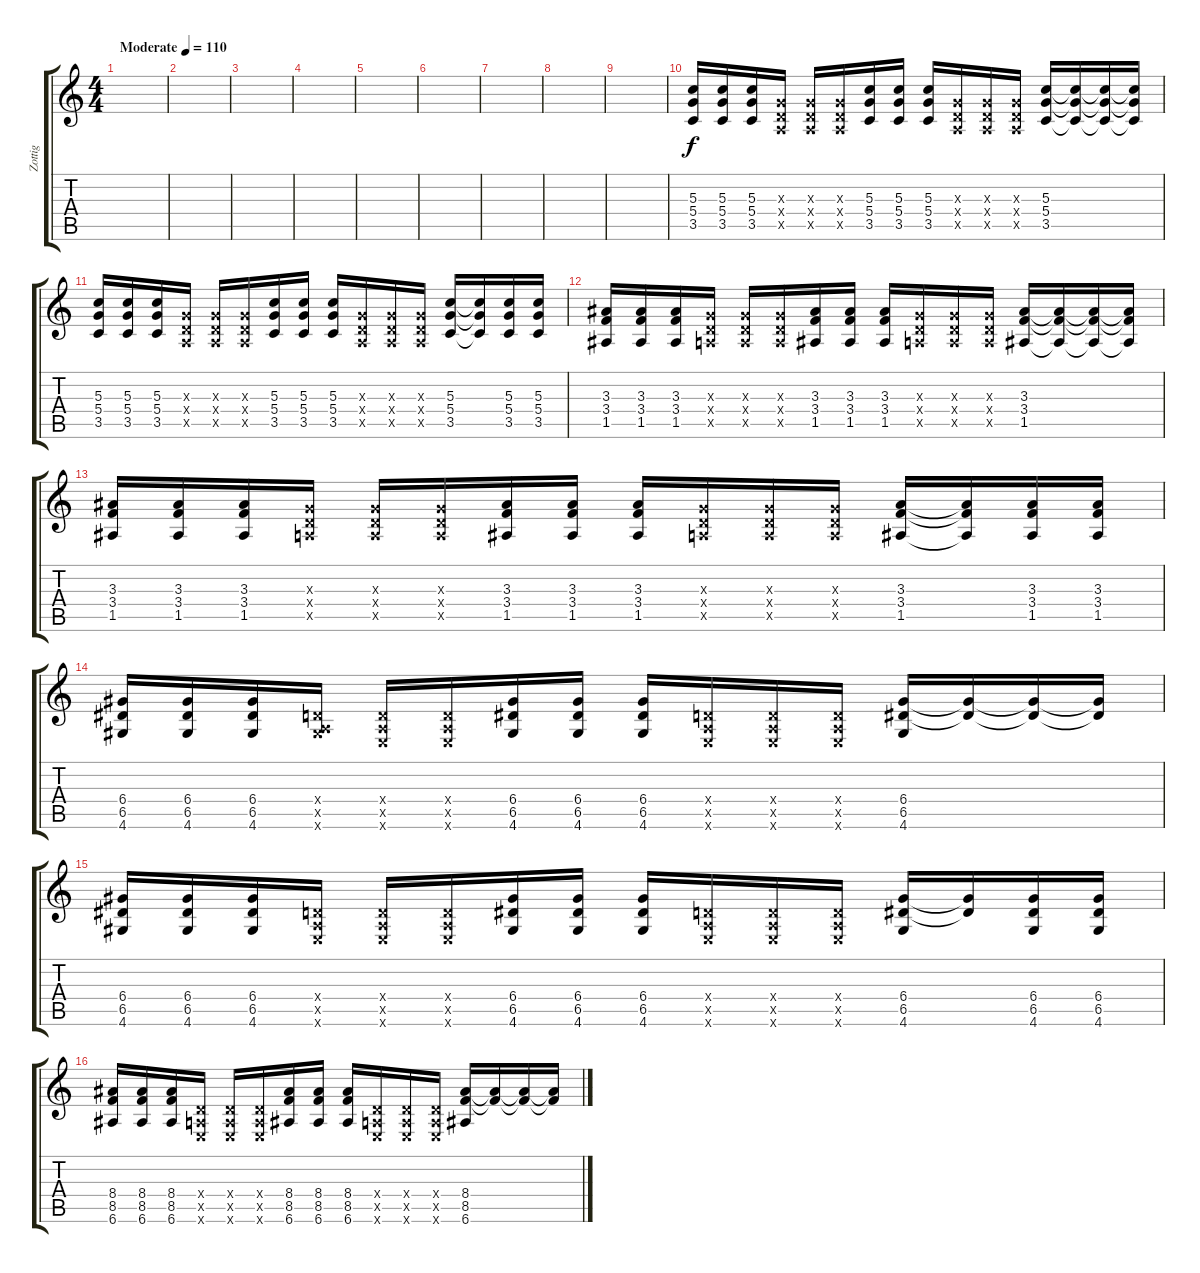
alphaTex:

\track ("Zottig" "Zottig") {instrument distortionguitar}
\staff {score tabs}
\tuning (E4 B3 G3 D3 A2 E2) {hide}
\ts (4 4)
\tempo (110 "Moderate")
\clef g2
\ks c
|
|
|
|
|
|
|
|
|
(5.3 5.4 3.5).16 (5.3 5.4 3.5).16 (5.3 5.4 3.5).16 (0.3{x} 0.4{x} 0.5{x}).16 (0.3{x} 0.4{x} 0.5{x}).16 (0.3{x} 0.4{x} 0.5{x}).16 (5.3 5.4 3.5).16 (5.3 5.4 3.5).16 (5.3 5.4 3.5).16 (0.3{x} 0.4{x} 0.5{x}).16 (0.3{x} 0.4{x} 0.5{x}).16 (0.3{x} 0.4{x} 0.5{x}).16 (5.3 5.4 3.5).16 (5.3{t} 5.4{t} 3.5{t}).16 (5.3{t} 5.4{t} 3.5{t}).16 (5.3{t} 5.4{t} 3.5{t}).16 |
(5.3 5.4 3.5).16 (5.3 5.4 3.5).16 (5.3 5.4 3.5).16 (0.3{x} 0.4{x} 0.5{x}).16 (0.3{x} 0.4{x} 0.5{x}).16 (0.3{x} 0.4{x} 0.5{x}).16 (5.3 5.4 3.5).16 (5.3 5.4 3.5).16 (5.3 5.4 3.5).16 (0.3{x} 0.4{x} 0.5{x}).16 (0.3{x} 0.4{x} 0.5{x}).16 (0.3{x} 0.4{x} 0.5{x}).16 (5.3 5.4 3.5).16 (5.3{t} 5.4{t} 3.5{t}).16 (5.3 5.4 3.5).16 (5.3 5.4 3.5).16 |
(3.3 3.4 1.5).16 (3.3 3.4 1.5).16 (3.3 3.4 1.5).16 (0.3{x} 0.4{x} 0.5{x}).16 (0.3{x} 0.4{x} 0.5{x}).16 (0.3{x} 0.4{x} 0.5{x}).16 (3.3 3.4 1.5).16 (3.3 3.4 1.5).16 (3.3 3.4 1.5).16 (0.3{x} 0.4{x} 0.5{x}).16 (0.3{x} 0.4{x} 0.5{x}).16 (0.3{x} 0.4{x} 0.5{x}).16 (3.3 3.4 1.5).16 (3.3{t} 3.4{t} 1.5{t}).16 (3.3{t} 3.4{t} 1.5{t}).16 (3.3{t} 3.4{t} 1.5{t}).16 |
(3.3 3.4 1.5).16 (3.3 3.4 1.5).16 (3.3 3.4 1.5).16 (0.3{x} 0.4{x} 0.5{x}).16 (0.3{x} 0.4{x} 0.5{x}).16 (0.3{x} 0.4{x} 0.5{x}).16 (3.3 3.4 1.5).16 (3.3 3.4 1.5).16 (3.3 3.4 1.5).16 (0.3{x} 0.4{x} 0.5{x}).16 (0.3{x} 0.4{x} 0.5{x}).16 (0.3{x} 0.4{x} 0.5{x}).16 (3.3 3.4 1.5).16 (3.3{t} 3.4{t} 1.5{t}).16 (3.3 3.4 1.5).16 (3.3 3.4 1.5).16 |
(6.4 6.5 4.6).16 (6.4 6.5 4.6).16 (6.4 6.5 4.6).16 (0.4{x} 0.5{x} 4.6{x}).16 (0.4{x} 0.5{x} 0.6{x}).16 (0.4{x} 0.5{x} 0.6{x}).16 (6.4 6.5 4.6).16 (6.4 6.5 4.6).16 (6.4 6.5 4.6).16 (0.4{x} 0.5{x} 0.6{x}).16 (0.4{x} 0.5{x} 0.6{x}).16 (0.4{x} 0.5{x} 0.6{x}).16 (6.4 6.5 4.6).16 (6.4{t} 6.5{t}).16 (6.4{t} 6.5{t}).16 (6.4{t} 6.5{t}).16 |
(6.4 6.5 4.6).16 (6.4 6.5 4.6).16 (6.4 6.5 4.6).16 (0.4{x} 0.5{x} 0.6{x}).16 (0.4{x} 0.5{x} 0.6{x}).16 (0.4{x} 0.5{x} 0.6{x}).16 (6.4 6.5 4.6).16 (6.4 6.5 4.6).16 (6.4 6.5 4.6).16 (0.4{x} 0.5{x} 0.6{x}).16 (0.4{x} 0.5{x} 0.6{x}).16 (0.4{x} 0.5{x} 0.6{x}).16 (6.4 6.5 4.6).16 (6.4{t} 6.5{t}).16 (6.4 6.5 4.6).16 (6.4 6.5 4.6).16 |
(8.4 8.5 6.6).16 (8.4 8.5 6.6).16 (8.4 8.5 6.6).16 (0.4{x} 0.5{x} 0.6{x}).16 (0.4{x} 0.5{x} 0.6{x}).16 (0.4{x} 0.5{x} 0.6{x}).16 (8.4 8.5 6.6).16 (8.4 8.5 6.6).16 (8.4 8.5 6.6).16 (0.4{x} 0.5{x} 0.6{x}).16 (0.4{x} 0.5{x} 0.6{x}).16 (0.4{x} 0.5{x} 0.6{x}).16 (8.4 8.5 6.6).16 (8.4{t} 8.5{t}).16 (8.4{t} 8.5{t}).16 (8.4{t} 8.5{t}).16
